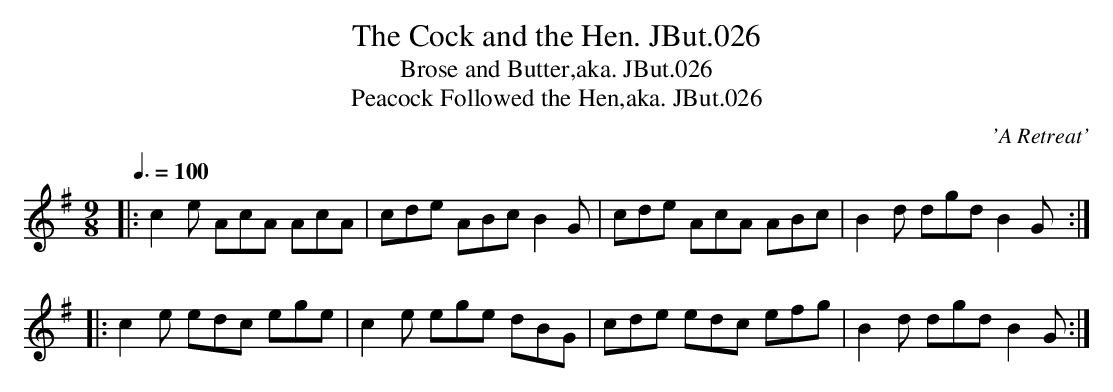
X:1
T:Cock and the Hen. JBut.026, The
T:Brose and Butter,aka. JBut.026
T:Peacock Followed the Hen,aka. JBut.026
C:'A Retreat'
M:9/8
L:1/8
Q:3/8=100
K:G
|:c2e AcA AcA|cde ABcB2G|cde AcA ABc|B2d dgdB2G:|
|:c2e edc ege|c2e ege dBG|cde edc efg|B2d dgd B2G:|
